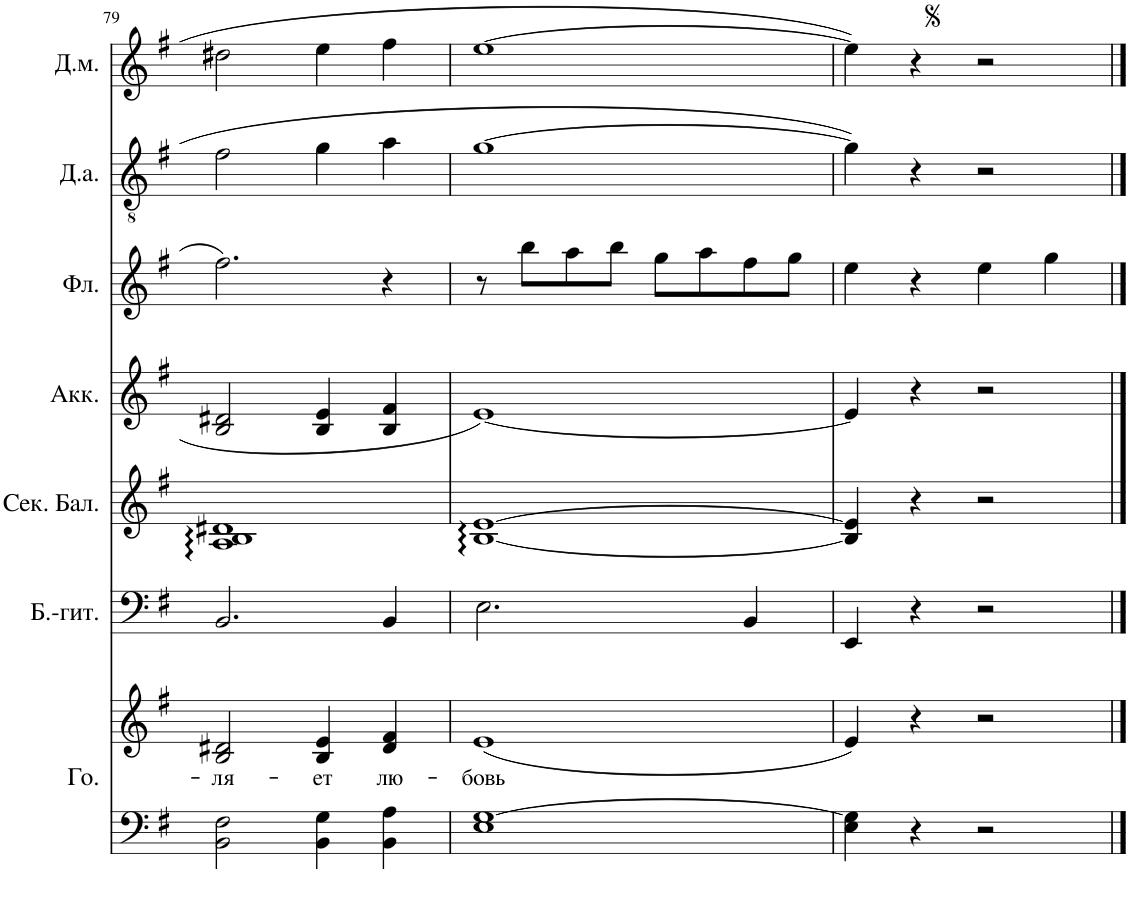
**kern	**kern	**text	**kern	**kern	**kern	**kern	**kern	**kern
*part7	*part7	*part7	*part6	*part5	*part4	*part3	*part2	*part1
*staff8	*staff7	*staff7	*staff6	*staff5	*staff4	*staff3	*staff2	*staff1
*I"Голос	*	*	*I"Бас-гитара	*I"Секунда балалайка	*I"Аккордеон	*I"Флейта	*I"Домра альтовая	*I"Домра малая
!!LO:PB:g=z
*clefF4	*clefG2	*	*clefF4	*clefG2	*clefG2	*clefG2	*clefGv2	*clefG2
*	*	*	*Trd7c12	*	*	*	*	*
*k[f#]	*k[f#]	*	*k[f#]	*k[f#]	*k[f#]	*k[f#]	*k[f#]	*k[f#]
*M4/4	*M4/4	*	*M4/4	*M4/4	*M4/4	*M4/4	*M4/4	*M4/4
=79	=79	=79	=79	=79	=79	=79	=79	=79
!	!	!LO:LY:b	!	!	!	!	!	!
2BB\ 2F#\	2B/ 2d#X/	-ля-	2.BB/	1A 1B 1d#X	2B/ 2d#X/	2.ff#\	2f#\	2dd#X\
!	!	!LO:LY:b	!	!	!	!	!	!
4BB\ 4G\	4B/ 4e/	-ет	.	.	4B/ 4e/	.	4g\	4ee\
!	!	!LO:LY:b	!	!	!	!	!	!
4BB\ 4A\	4d#/ 4f#/	лю-	4BB/	.	4B/ 4f#/	4r	4a\	4ff#\
=80	=80	=80	=80	=80	=80	=80	=80	=80
!	!	!LO:LY:b	!	!	!	!	!	!
1E [1G	(1e	-бовь	2.E\	[1B [1e	[1e	8r	[1g	[1ee
.	.	.	.	.	.	8bb\L	.	.
.	.	.	.	.	.	8aa\	.	.
.	.	.	.	.	.	8bb\J	.	.
.	.	.	.	.	.	8gg\L	.	.
.	.	.	.	.	.	8aa\	.	.
.	.	.	4BB/	.	.	8ff#\	.	.
.	.	.	.	.	.	8gg\J	.	.
=81	=81	=81	=81	=81	=81	=81	=81	=81
4E\ 4G\]	4e/)	.	4EE/	4B/] 4e/]	4e/]	4ee\	4g\]	4ee\]
4r	4r	.	4r	4r	4r	4r	4r	4r
2r	2r	.	2r	2r	2r	4ee\	2r	2r
.	.	.	.	.	.	4gg\	.	.
==	==	==	==	==	==	==	==	==
*-	*-	*-	*-	*-	*-	*-	*-	*-
